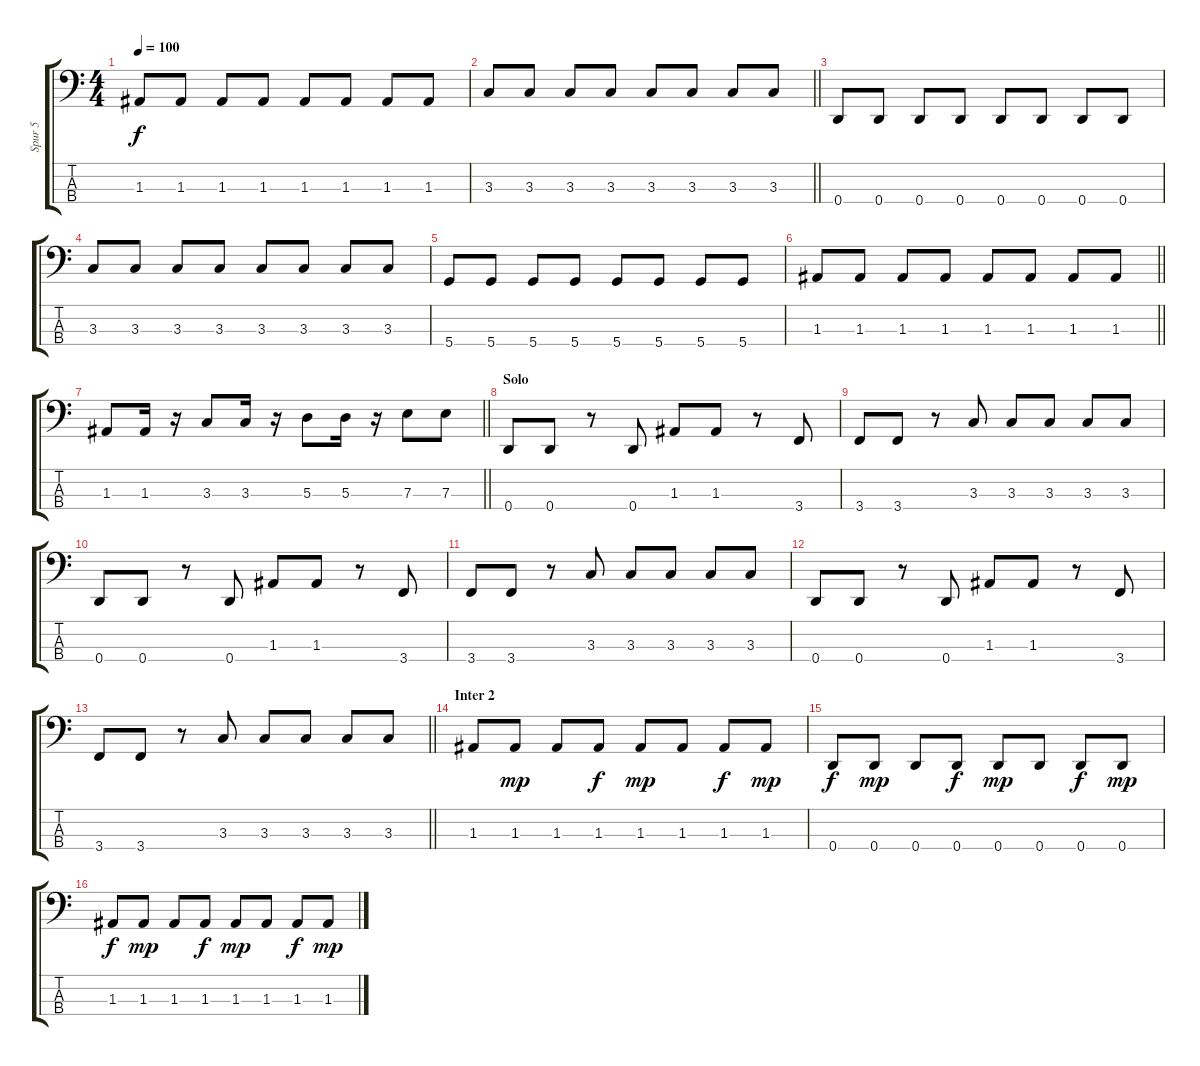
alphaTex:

\track ("Spur 5" "Spur 5") {instrument electricbassfinger}
\staff {score tabs}
\tuning (G2 D2 A1 D1) {hide}
\ts (4 4)
\tempo 100
\clef f4
\ks c
1.3.8{dy f} 1.3.8 1.3.8 1.3.8 1.3.8 1.3.8 1.3.8 1.3.8 |
\barLineRight lightlight
3.3.8 3.3.8 3.3.8 3.3.8 3.3.8 3.3.8 3.3.8 3.3.8 |
0.4.8 0.4.8 0.4.8 0.4.8 0.4.8 0.4.8 0.4.8 0.4.8 |
3.3.8 3.3.8 3.3.8 3.3.8 3.3.8 3.3.8 3.3.8 3.3.8 |
5.4.8 5.4.8 5.4.8 5.4.8 5.4.8 5.4.8 5.4.8 5.4.8 |
\barLineRight lightlight
1.3.8 1.3.8 1.3.8 1.3.8 1.3.8 1.3.8 1.3.8 1.3.8 |
\barLineRight lightlight
1.3.8 1.3.16 r.16 3.3.8 3.3.16 r.16 5.3.8 5.3.16 r.16 7.3.8 7.3.8 |
\section ("" "Solo")
0.4.8 0.4.8 r.8 0.4.8 1.3.8 1.3.8 r.8 3.4.8 |
3.4.8 3.4.8 r.8 3.3.8 3.3.8 3.3.8 3.3.8 3.3.8 |
0.4.8 0.4.8 r.8 0.4.8 1.3.8 1.3.8 r.8 3.4.8 |
3.4.8 3.4.8 r.8 3.3.8 3.3.8 3.3.8 3.3.8 3.3.8 |
0.4.8 0.4.8 r.8 0.4.8 1.3.8 1.3.8 r.8 3.4.8 |
\barLineRight lightlight
3.4.8 3.4.8 r.8 3.3.8 3.3.8 3.3.8 3.3.8 3.3.8 |
\section ("" "Inter 2")
1.3.8 1.3.8{dy mp} 1.3.8 1.3.8{dy f} 1.3.8{dy mp} 1.3.8 1.3.8{dy f} 1.3.8{dy mp} |
0.4.8{dy f} 0.4.8{dy mp} 0.4.8 0.4.8{dy f} 0.4.8{dy mp} 0.4.8 0.4.8{dy f} 0.4.8{dy mp} |
1.3.8{dy f} 1.3.8{dy mp} 1.3.8 1.3.8{dy f} 1.3.8{dy mp} 1.3.8 1.3.8{dy f} 1.3.8{dy mp}
